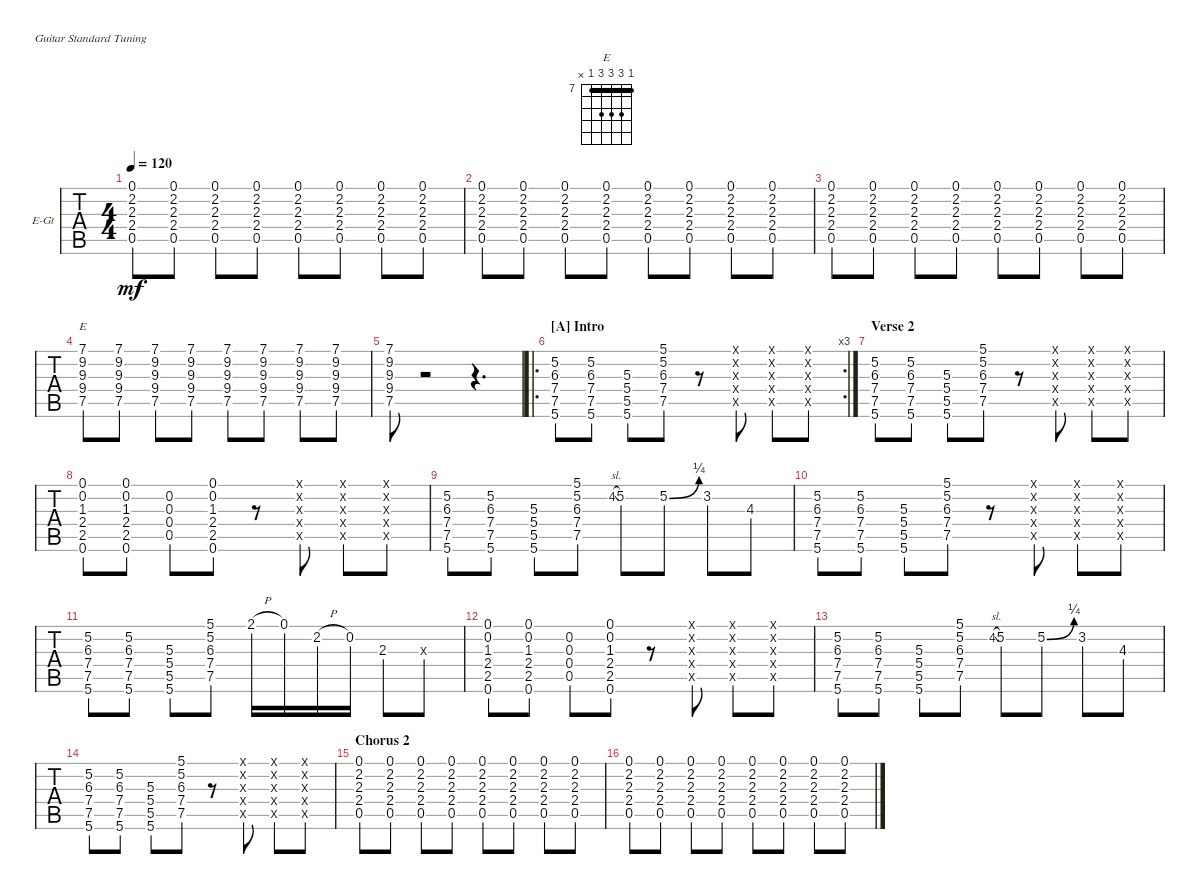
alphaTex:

\bracketExtendMode groupsimilarinstruments
\firstSystemTrackNameOrientation horizontal
\otherSystemsTrackNameOrientation horizontal
\track ("Guitar" "E-Gt") {instrument overdrivenguitar}
\staff {tabs}
\tuning (E4 B3 G3 D3 A2 E2)
\chord ("E" 7 9 9 9 7 x) {firstfret 7 showfingering false barre 7}
\ts (4 4)
\tempo 120
\clef g2
\ks c
(0.5 2.4 2.3 2.2 0.1).8{dy mf} (0.5 2.4 2.3 2.2 0.1).8 (0.5 2.4 2.3 2.2 0.1).8 (0.5 2.4 2.3 2.2 0.1).8 (0.5 2.4 2.3 2.2 0.1).8 (0.5 2.4 2.3 2.2 0.1).8 (0.5 2.4 2.3 2.2 0.1).8 (0.5 2.4 2.3 2.2 0.1).8 |
(0.5 2.4 2.3 2.2 0.1).8 (0.5 2.4 2.3 2.2 0.1).8 (0.5 2.4 2.3 2.2 0.1).8 (0.5 2.4 2.3 2.2 0.1).8 (0.5 2.4 2.3 2.2 0.1).8 (0.5 2.4 2.3 2.2 0.1).8 (0.5 2.4 2.3 2.2 0.1).8 (0.5 2.4 2.3 2.2 0.1).8 |
(0.5 2.4 2.3 2.2 0.1).8 (0.5 2.4 2.3 2.2 0.1).8 (0.5 2.4 2.3 2.2 0.1).8 (0.5 2.4 2.3 2.2 0.1).8 (0.5 2.4 2.3 2.2 0.1).8 (0.5 2.4 2.3 2.2 0.1).8 (0.5 2.4 2.3 2.2 0.1).8 (0.5 2.4 2.3 2.2 0.1).8 |
(7.1 9.2 9.3 9.4 7.5).8{ch "E"} (7.1 9.2 9.3 9.4 7.5).8 (7.1 9.2 9.3 9.4 7.5).8 (7.1 9.2 9.3 9.4 7.5).8 (7.1 9.2 9.3 9.4 7.5).8 (7.1 9.2 9.3 9.4 7.5).8 (7.1 9.2 9.3 9.4 7.5).8 (7.1 9.2 9.3 9.4 7.5).8 |
(7.1 9.2 9.3 9.4 7.5).8 r.2 r.4{d} |
\ro
\rc 3
\section ("A" "Intro")
(5.6 7.5 7.4 6.3 5.2).8 (5.6 7.5 7.4 6.3 5.2).8 (5.5 5.4 5.3 5.6).8 (7.5 7.4 6.3 5.2 5.1).8 r.8 (0.5{x} 0.4{x} 0.3{x} 0.2{x} 0.1{x}).8 (0.5{x} 0.4{x} 0.3{x} 0.2{x} 0.1{x}).8 (0.5{x} 0.4{x} 0.3{x} 0.2{x} 0.1{x}).8 |
\section ("" "Verse 2")
(5.6 7.5 7.4 6.3 5.2).8 (5.6 7.5 7.4 6.3 5.2).8 (5.5 5.4 5.3 5.6).8 (7.5 7.4 6.3 5.2 5.1).8 r.8 (0.5{x} 0.4{x} 0.3{x} 0.2{x} 0.1{x}).8 (0.5{x} 0.4{x} 0.3{x} 0.2{x} 0.1{x}).8 (0.5{x} 0.4{x} 0.3{x} 0.2{x} 0.1{x}).8 |
(0.6 2.5 2.4 1.3 0.2 0.1).8 (0.6 2.5 2.4 1.3 0.2 0.1).8 (0.5 0.4 0.3 0.2).8 (0.6 2.5 2.4 1.3 0.2 0.1).8 r.8 (0.5{x} 0.4{x} 0.3{x} 0.2{x} 0.1{x}).8 (0.5{x} 0.4{x} 0.3{x} 0.2{x} 0.1{x}).8 (0.5{x} 0.4{x} 0.3{x} 0.2{x} 0.1{x}).8 |
(5.6 7.5 7.4 6.3 5.2).8 (5.6 7.5 7.4 6.3 5.2).8 (5.5 5.4 5.3 5.6).8 (7.5 7.4 6.3 5.2 5.1).8 4.2{sl}.8{gr onbeat} 5.2.8 5.2{be (bend 0 0 14.399999999999999 1)}.8 3.2.8 4.3.8 |
(5.6 7.5 7.4 6.3 5.2).8 (5.6 7.5 7.4 6.3 5.2).8 (5.5 5.4 5.3 5.6).8 (7.5 7.4 6.3 5.2 5.1).8 r.8 (0.5{x} 0.4{x} 0.3{x} 0.2{x} 0.1{x}).8 (0.5{x} 0.4{x} 0.3{x} 0.2{x} 0.1{x}).8 (0.5{x} 0.4{x} 0.3{x} 0.2{x} 0.1{x}).8 |
(5.6 7.5 7.4 6.3 5.2).8 (5.6 7.5 7.4 6.3 5.2).8 (5.5 5.4 5.3 5.6).8 (7.5 7.4 6.3 5.2 5.1).8 2.1{h}.16 0.1.16 2.2{h}.16 0.2.16 2.3.8 0.3{x}.8 |
(0.6 2.5 2.4 1.3 0.2 0.1).8 (0.6 2.5 2.4 1.3 0.2 0.1).8 (0.5 0.4 0.3 0.2).8 (0.6 2.5 2.4 1.3 0.2 0.1).8 r.8 (0.5{x} 0.4{x} 0.3{x} 0.2{x} 0.1{x}).8 (0.5{x} 0.4{x} 0.3{x} 0.2{x} 0.1{x}).8 (0.5{x} 0.4{x} 0.3{x} 0.2{x} 0.1{x}).8 |
(5.6 7.5 7.4 6.3 5.2).8 (5.6 7.5 7.4 6.3 5.2).8 (5.5 5.4 5.3 5.6).8 (7.5 7.4 6.3 5.2 5.1).8 4.2{sl}.8{gr onbeat} 5.2.8 5.2{be (bend 0 0 14.399999999999999 1)}.8 3.2.8 4.3.8 |
(5.6 7.5 7.4 6.3 5.2).8 (5.6 7.5 7.4 6.3 5.2).8 (5.5 5.4 5.3 5.6).8 (7.5 7.4 6.3 5.2 5.1).8 r.8 (0.5{x} 0.4{x} 0.3{x} 0.2{x} 0.1{x}).8 (0.5{x} 0.4{x} 0.3{x} 0.2{x} 0.1{x}).8 (0.5{x} 0.4{x} 0.3{x} 0.2{x} 0.1{x}).8 |
\section ("" "Chorus 2")
(0.5 2.4 2.3 2.2 0.1).8 (0.5 2.4 2.3 2.2 0.1).8 (0.5 2.4 2.3 2.2 0.1).8 (0.5 2.4 2.3 2.2 0.1).8 (0.5 2.4 2.3 2.2 0.1).8 (0.5 2.4 2.3 2.2 0.1).8 (0.5 2.4 2.3 2.2 0.1).8 (0.5 2.4 2.3 2.2 0.1).8 |
(0.5 2.4 2.3 2.2 0.1).8 (0.5 2.4 2.3 2.2 0.1).8 (0.5 2.4 2.3 2.2 0.1).8 (0.5 2.4 2.3 2.2 0.1).8 (0.5 2.4 2.3 2.2 0.1).8 (0.5 2.4 2.3 2.2 0.1).8 (0.5 2.4 2.3 2.2 0.1).8 (0.5 2.4 2.3 2.2 0.1).8
